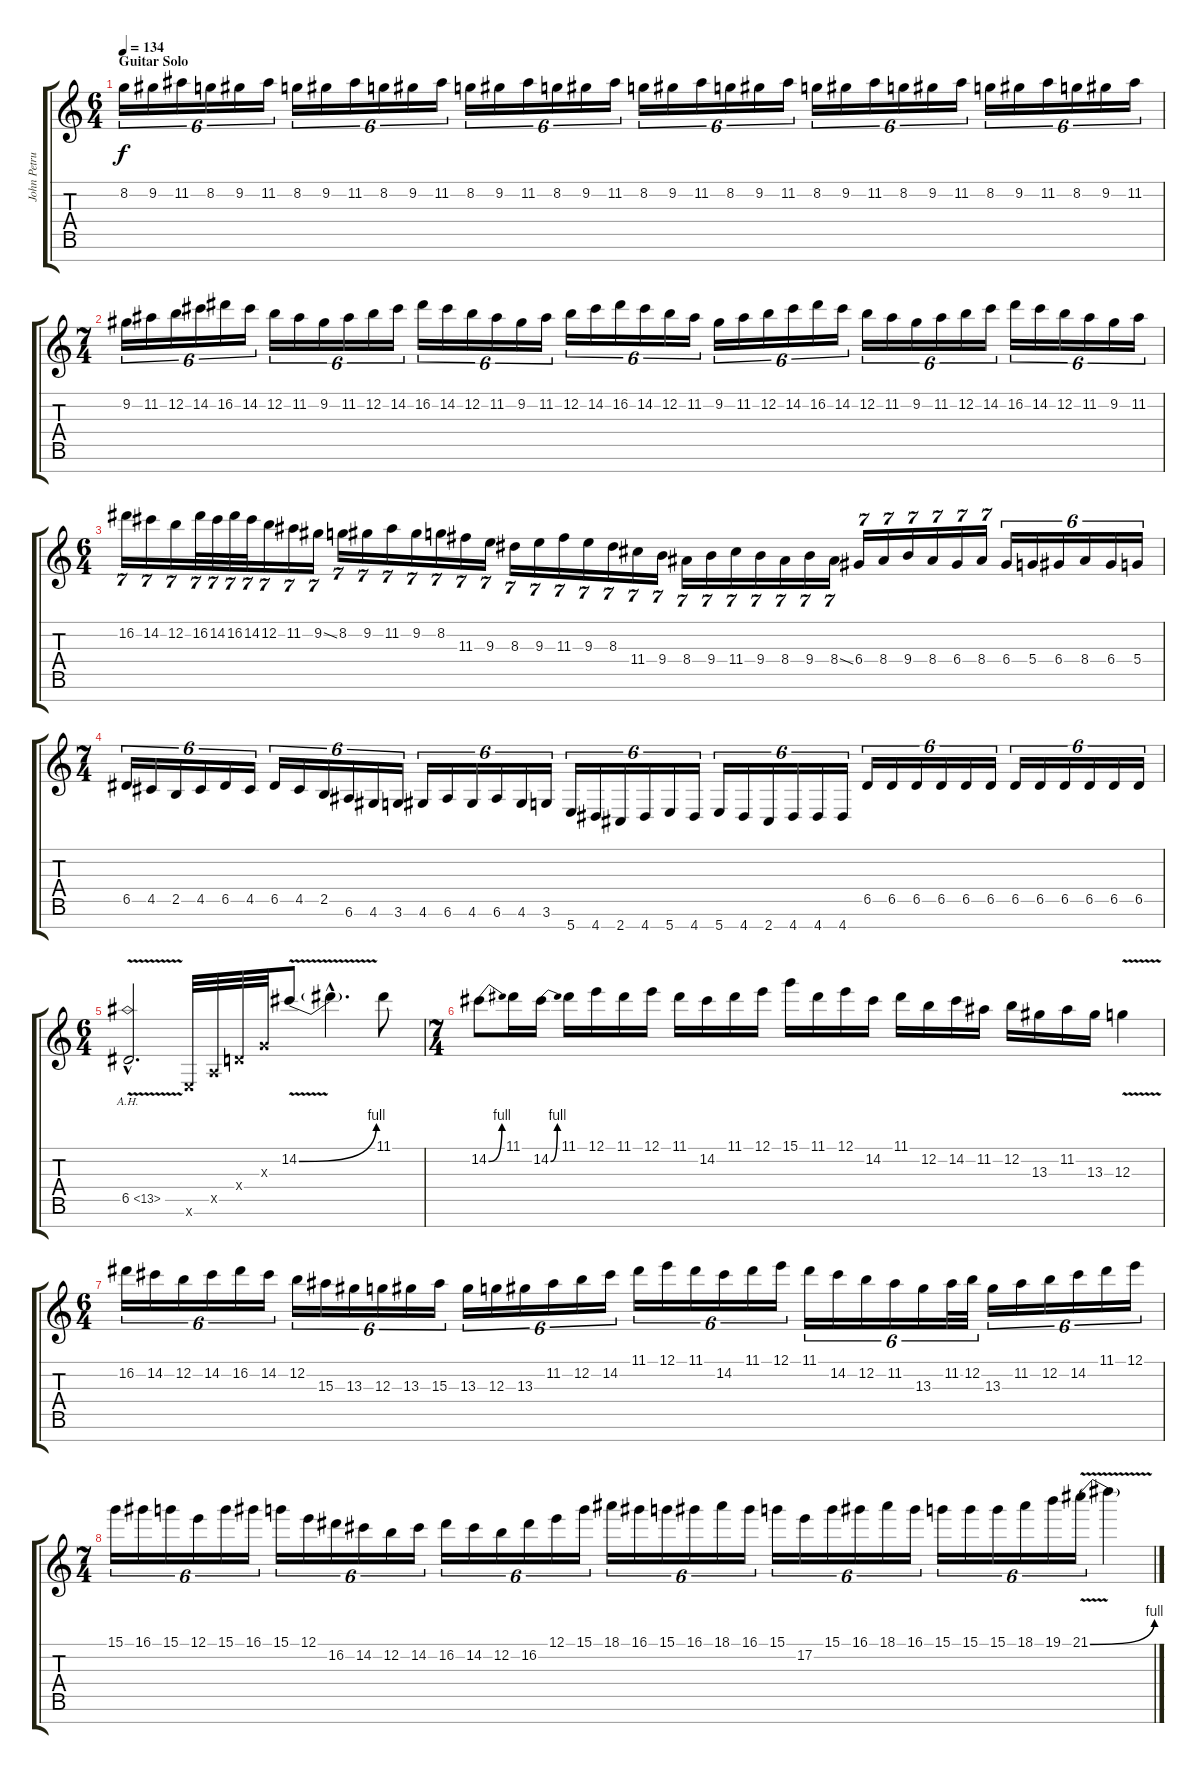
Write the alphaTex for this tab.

\track ("John Petrucci" "John Petru") {instrument distortionguitar}
\staff {score tabs}
\tuning (E4 B3 G3 D3 A2 E2 B1) {hide}
\ts (6 4)
\section ("" "Guitar Solo")
\tempo 134
\clef g2
\ks c
8.2.16{tu (6 4) dy f} 9.2.16{tu (6 4)} 11.2.16{tu (6 4)} 8.2.16{tu (6 4)} 9.2.16{tu (6 4)} 11.2.16{tu (6 4)} 8.2.16{tu (6 4)} 9.2.16{tu (6 4)} 11.2.16{tu (6 4)} 8.2.16{tu (6 4)} 9.2.16{tu (6 4)} 11.2.16{tu (6 4)} 8.2.16{tu (6 4)} 9.2.16{tu (6 4)} 11.2.16{tu (6 4)} 8.2.16{tu (6 4)} 9.2.16{tu (6 4)} 11.2.16{tu (6 4)} 8.2.16{tu (6 4)} 9.2.16{tu (6 4)} 11.2.16{tu (6 4)} 8.2.16{tu (6 4)} 9.2.16{tu (6 4)} 11.2.16{tu (6 4)} 8.2.16{tu (6 4)} 9.2.16{tu (6 4)} 11.2.16{tu (6 4)} 8.2.16{tu (6 4)} 9.2.16{tu (6 4)} 11.2.16{tu (6 4)} 8.2.16{tu (6 4)} 9.2.16{tu (6 4)} 11.2.16{tu (6 4)} 8.2.16{tu (6 4)} 9.2.16{tu (6 4)} 11.2.16{tu (6 4)} |
\ts (7 4)
9.2.16{tu (6 4)} 11.2.16{tu (6 4)} 12.2.16{tu (6 4)} 14.2.16{tu (6 4)} 16.2.16{tu (6 4)} 14.2.16{tu (6 4)} 12.2.16{tu (6 4)} 11.2.16{tu (6 4)} 9.2.16{tu (6 4)} 11.2.16{tu (6 4)} 12.2.16{tu (6 4)} 14.2.16{tu (6 4)} 16.2.16{tu (6 4)} 14.2.16{tu (6 4)} 12.2.16{tu (6 4)} 11.2.16{tu (6 4)} 9.2.16{tu (6 4)} 11.2.16{tu (6 4)} 12.2.16{tu (6 4)} 14.2.16{tu (6 4)} 16.2.16{tu (6 4)} 14.2.16{tu (6 4)} 12.2.16{tu (6 4)} 11.2.16{tu (6 4)} 9.2.16{tu (6 4)} 11.2.16{tu (6 4)} 12.2.16{tu (6 4)} 14.2.16{tu (6 4)} 16.2.16{tu (6 4)} 14.2.16{tu (6 4)} 12.2.16{tu (6 4)} 11.2.16{tu (6 4)} 9.2.16{tu (6 4)} 11.2.16{tu (6 4)} 12.2.16{tu (6 4)} 14.2.16{tu (6 4)} 16.2.16{tu (6 4)} 14.2.16{tu (6 4)} 12.2.16{tu (6 4)} 11.2.16{tu (6 4)} 9.2.16{tu (6 4)} 11.2.16{tu (6 4)} |
\ts (6 4)
16.2.16{tu (7 4)} 14.2.16{tu (7 4)} 12.2.16{tu (7 4)} 16.2.32{tu (7 4)} 14.2.32{tu (7 4)} 16.2.32{tu (7 4)} 14.2.32{tu (7 4)} 12.2.16{tu (7 4)} 11.2.16{tu (7 4)} 9.2{ss}.16{tu (7 4)} 8.2.16{tu (7 4)} 9.2.16{tu (7 4)} 11.2.16{tu (7 4)} 9.2.16{tu (7 4)} 8.2.16{tu (7 4)} 11.3.16{tu (7 4)} 9.3.16{tu (7 4)} 8.3.16{tu (7 4)} 9.3.16{tu (7 4)} 11.3.16{tu (7 4)} 9.3.16{tu (7 4)} 8.3.16{tu (7 4)} 11.4.16{tu (7 4)} 9.4.16{tu (7 4)} 8.4.16{tu (7 4)} 9.4.16{tu (7 4)} 11.4.16{tu (7 4)} 9.4.16{tu (7 4)} 8.4.16{tu (7 4)} 9.4.16{tu (7 4)} 8.4{ss}.16{tu (7 4)} 6.4.16{tu (7 4)} 8.4.16{tu (7 4)} 9.4.16{tu (7 4)} 8.4.16{tu (7 4)} 6.4.16{tu (7 4)} 8.4.16{tu (7 4)} 6.4.16{tu (6 4)} 5.4.16{tu (6 4)} 6.4.16{tu (6 4)} 8.4.16{tu (6 4)} 6.4.16{tu (6 4)} 5.4.16{tu (6 4)} |
\ts (7 4)
6.5.16{tu (6 4)} 4.5.16{tu (6 4)} 2.5.16{tu (6 4)} 4.5.16{tu (6 4)} 6.5.16{tu (6 4)} 4.5.16{tu (6 4)} 6.5.16{tu (6 4)} 4.5.16{tu (6 4)} 2.5.16{tu (6 4)} 6.6.16{tu (6 4)} 4.6.16{tu (6 4)} 3.6.16{tu (6 4)} 4.6.16{tu (6 4)} 6.6.16{tu (6 4)} 4.6.16{tu (6 4)} 6.6.16{tu (6 4)} 4.6.16{tu (6 4)} 3.6.16{tu (6 4)} 5.7.16{tu (6 4)} 4.7.16{tu (6 4)} 2.7.16{tu (6 4)} 4.7.16{tu (6 4)} 5.7.16{tu (6 4)} 4.7.16{tu (6 4)} 5.7.16{tu (6 4)} 4.7.16{tu (6 4)} 2.7.16{tu (6 4)} 4.7.16{tu (6 4)} 4.7.16{tu (6 4)} 4.7.16{tu (6 4)} 6.5.16{tu (6 4)} 6.5.16{tu (6 4)} 6.5.16{tu (6 4)} 6.5.16{tu (6 4)} 6.5.16{tu (6 4)} 6.5.16{tu (6 4)} 6.5.16{tu (6 4)} 6.5.16{tu (6 4)} 6.5.16{tu (6 4)} 6.5.16{tu (6 4)} 6.5.16{tu (6 4)} 6.5.16{tu (6 4)} |
\ts (6 4)
6.5{ah 7 v hac}.2{d} 0.6{x}.32 0.5{x}.32 0.4{x}.32 0.3{x}.32 14.2{be (bend 0 0 60 4) v}.8 14.2{hac t}.4{d} 11.1.8 |
\ts (7 4)
14.2{be (bend 0 0 60 4)}.8 11.1.16 14.2{be (bend 0 0 60 4)}.16 11.1.16 12.1.16 11.1.16 12.1.16 11.1.16 14.2.16 11.1.16 12.1.16 15.1.16 11.1.16 12.1.16 14.2.16 11.1.16 12.2.16 14.2.16 11.2.16 12.2.16 13.3.16 11.2.16 13.3.16 12.3{v}.4 |
\ts (6 4)
16.2.16{tu (6 4)} 14.2.16{tu (6 4)} 12.2.16{tu (6 4)} 14.2.16{tu (6 4)} 16.2.16{tu (6 4)} 14.2.16{tu (6 4)} 12.2.16{tu (6 4)} 15.3.16{tu (6 4)} 13.3.16{tu (6 4)} 12.3.16{tu (6 4)} 13.3.16{tu (6 4)} 15.3.16{tu (6 4)} 13.3.16{tu (6 4)} 12.3.16{tu (6 4)} 13.3.16{tu (6 4)} 11.2.16{tu (6 4)} 12.2.16{tu (6 4)} 14.2.16{tu (6 4)} 11.1.16{tu (6 4)} 12.1.16{tu (6 4)} 11.1.16{tu (6 4)} 14.2.16{tu (6 4)} 11.1.16{tu (6 4)} 12.1.16{tu (6 4)} 11.1.16{tu (6 4)} 14.2.16{tu (6 4)} 12.2.16{tu (6 4)} 11.2.16{tu (6 4)} 13.3.16{tu (6 4)} 11.2.32{tu (6 4)} 12.2.32{tu (6 4)} 13.3.16{tu (6 4)} 11.2.16{tu (6 4)} 12.2.16{tu (6 4)} 14.2.16{tu (6 4)} 11.1.16{tu (6 4)} 12.1.16{tu (6 4)} |
\ts (7 4)
15.1.16{tu (6 4)} 16.1.16{tu (6 4)} 15.1.16{tu (6 4)} 12.1.16{tu (6 4)} 15.1.16{tu (6 4)} 16.1.16{tu (6 4)} 15.1.16{tu (6 4)} 12.1.16{tu (6 4)} 16.2.16{tu (6 4)} 14.2.16{tu (6 4)} 12.2.16{tu (6 4)} 14.2.16{tu (6 4)} 16.2.16{tu (6 4)} 14.2.16{tu (6 4)} 12.2.16{tu (6 4)} 16.2.16{tu (6 4)} 12.1.16{tu (6 4)} 15.1.16{tu (6 4)} 18.1.16{tu (6 4)} 16.1.16{tu (6 4)} 15.1.16{tu (6 4)} 16.1.16{tu (6 4)} 18.1.16{tu (6 4)} 16.1.16{tu (6 4)} 15.1.16{tu (6 4)} 17.2.16{tu (6 4)} 15.1.16{tu (6 4)} 16.1.16{tu (6 4)} 18.1.16{tu (6 4)} 16.1.16{tu (6 4)} 15.1.16{tu (6 4)} 15.1.16{tu (6 4)} 15.1.16{tu (6 4)} 18.1.16{tu (6 4)} 19.1.16{tu (6 4)} 21.1{be (bend 0 0 60 4) v}.16{tu (6 4)} 21.1{t}.4
